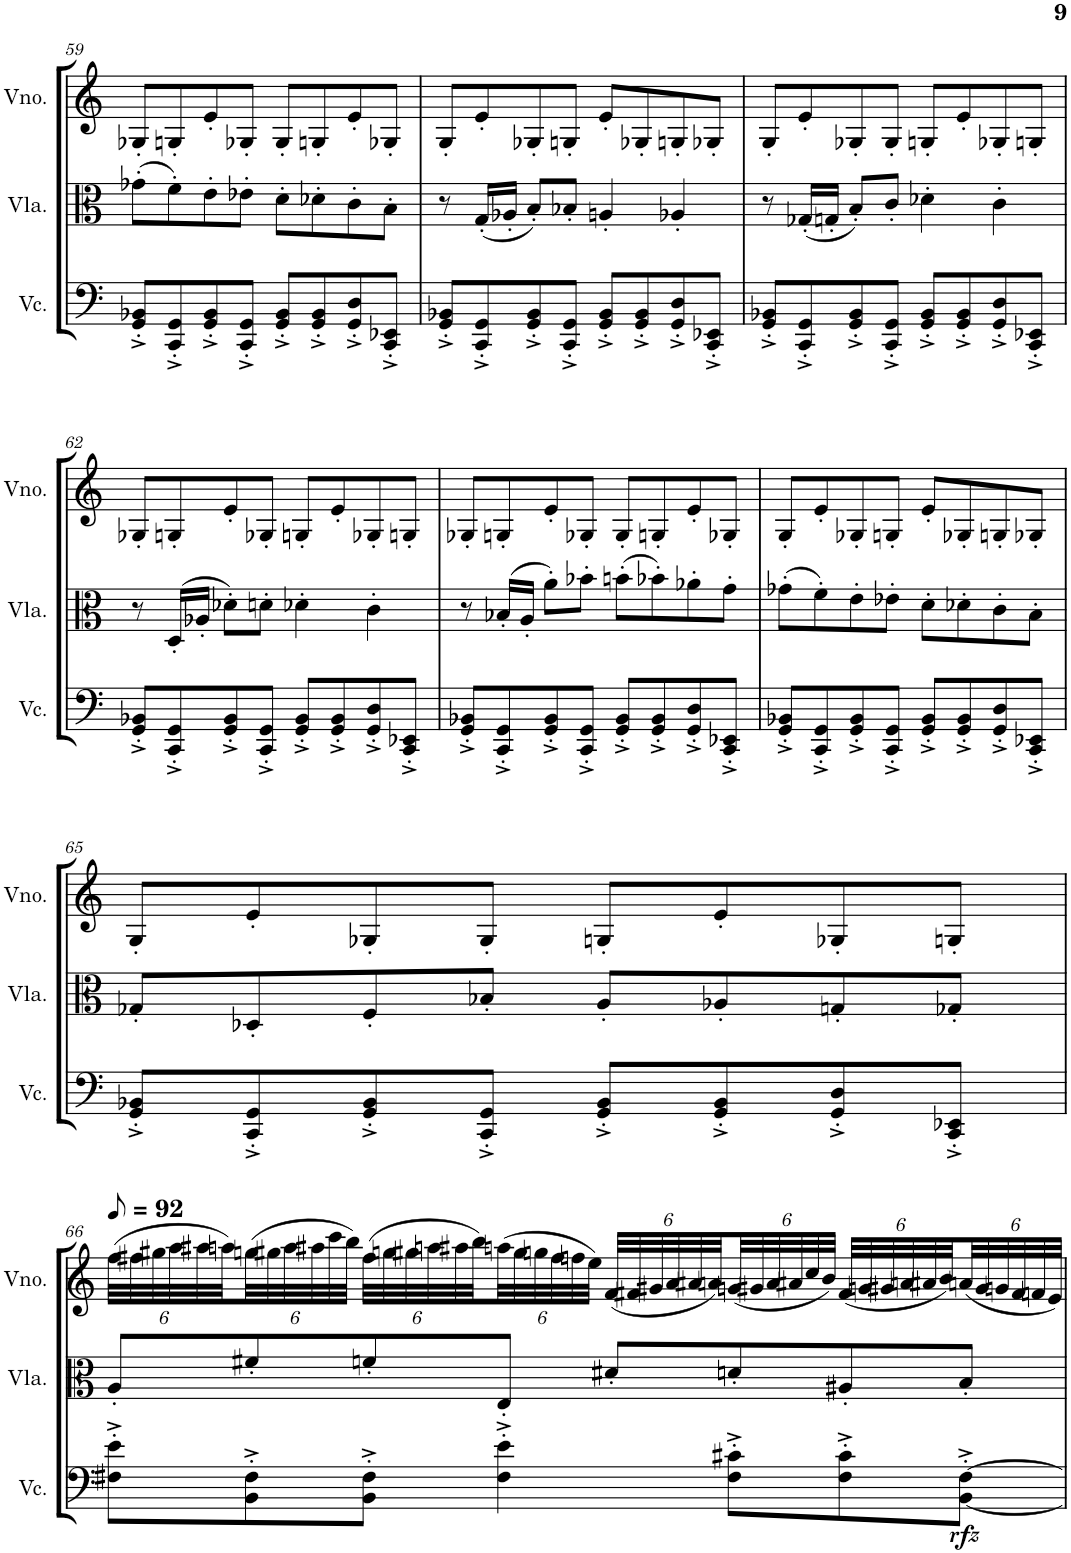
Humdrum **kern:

**kern	**dynam	**kern	**kern
*part3	*part3	*part2	*part1
*staff3	*staff3	*staff2	*staff1
*I"Violoncelo	*	*I"Viola	*I"Violino
*I'Vc.	*	*I'Vla.	*I'Vno.
!!LO:PB:g=z
*clefF4	*	*clefC3	*clefG2
*k[]	*	*k[]	*k[]
*M4/4	*	*M4/4	*M4/4
=59	=59	=59	=59
8GG/'^ 8BB-X/'^L	.	(8g-X'\L	8G-X'/L
8CC/'^ 8GG/'^	.	8f'\)	8Gn'/
8GG/'^ 8BB-/'^	.	8e'\	8e'/
8CC/'^ 8GG/'^J	.	8e-X'\J	8G-X'/J
8GG/'^ 8BB-/'^L	.	8d'\L	8G-'/L
8GG/'^ 8BB-/'^	.	8d-X'\	8Gn'/
8GG/'^ 8D/'^	.	8c'\	8e'/
8CC/'^ 8EE-X/'^J	.	8B'\J	8G-X'/J
=60	=60	=60	=60
8GG/'^ 8BB-X/'^L	.	8r	8G'/L
8CC/'^ 8GG/'^	.	(16G'/LL	8e'/
.	.	16A-X'/JJ	.
8GG/'^ 8BB-/'^	.	8B'/L)	8G-X'/
8CC/'^ 8GG/'^J	.	8B-X'/J	8Gn'/J
8GG/'^ 8BB-/'^L	.	4An'/	8e'/L
8GG/'^ 8BB-/'^	.	.	8G-X'/
8GG/'^ 8D/'^	.	4A-X'/	8Gn'/
8CC/'^ 8EE-X/'^J	.	.	8G-X'/J
=61	=61	=61	=61
8GG/'^ 8BB-X/'^L	.	8r	8G'/L
8CC/'^ 8GG/'^	.	(16G-X'/LL	8e'/
.	.	16Gn'/JJ	.
8GG/'^ 8BB-/'^	.	8B'/L)	8G-X'/
8CC/'^ 8GG/'^J	.	8c'/J	8G-'/J
8GG/'^ 8BB-/'^L	.	4d-X'\	8Gn'/L
8GG/'^ 8BB-/'^	.	.	8e'/
8GG/'^ 8D/'^	.	4c'\	8G-X'/
8CC/'^ 8EE-X/'^J	.	.	8Gn'/J
!!LO:LB:g=z
=62	=62	=62	=62
8GG/'^ 8BB-X/'^L	.	8r	8G-X'/L
8CC/'^ 8GG/'^	.	(16D'/LL	8Gn'/
.	.	16A-X'/JJ	.
8GG/'^ 8BB-/'^	.	8d-X'\L)	8e'/
8CC/'^ 8GG/'^J	.	8dn'\J	8G-X'/J
8GG/'^ 8BB-/'^L	.	4d-X'\	8Gn'/L
8GG/'^ 8BB-/'^	.	.	8e'/
8GG/'^ 8D/'^	.	4c'\	8G-X'/
8CC/'^ 8EE-X/'^J	.	.	8Gn'/J
=63	=63	=63	=63
8GG/'^ 8BB-X/'^L	.	8r	8G-X'/L
8CC/'^ 8GG/'^	.	(16B-X'/LL	8Gn'/
.	.	16A'/JJ	.
8GG/'^ 8BB-/'^	.	8a'\L)	8e'/
8CC/'^ 8GG/'^J	.	8b-X'\J	8G-X'/J
8GG/'^ 8BB-/'^L	.	(8bn'\L	8G-'/L
8GG/'^ 8BB-/'^	.	8b-X'\)	8Gn'/
8GG/'^ 8D/'^	.	8a-X'\	8e'/
8CC/'^ 8EE-X/'^J	.	8g'\J	8G-X'/J
=64	=64	=64	=64
8GG/'^ 8BB-X/'^L	.	(8g-X'\L	8G'/L
8CC/'^ 8GG/'^	.	8f'\)	8e'/
8GG/'^ 8BB-/'^	.	8e'\	8G-X'/
8CC/'^ 8GG/'^J	.	8e-X'\J	8Gn'/J
8GG/'^ 8BB-/'^L	.	8d'\L	8e'/L
8GG/'^ 8BB-/'^	.	8d-X'\	8G-X'/
8GG/'^ 8D/'^	.	8c'\	8Gn'/
8CC/'^ 8EE-X/'^J	.	8B'\J	8G-X'/J
!!LO:LB:g=z
=65	=65	=65	=65
8GG/'^ 8BB-X/'^L	.	8G-X'/L	8G'/L
8CC/'^ 8GG/'^	.	8D-X'/	8e'/
8GG/'^ 8BB-/'^	.	8F'/	8G-X'/
8CC/'^ 8GG/'^J	.	8B-X'/J	8G-'/J
8GG/'^ 8BB-/'^L	.	8A'/L	8Gn'/L
8GG/'^ 8BB-/'^	.	8A-X'/	8e'/
8GG/'^ 8D/'^	.	8Gn'/	8G-X'/
8CC/'^ 8EE-X/'^J	.	8G-X'/J	8Gn'/J
!!LO:LB:g=z
=66	=66	=66	=66
*	*	*	*Xbrackettup
*	*	*	*MM46
8F#X\'^ 8e\'^L	.	8A'/L	(48ff\LLL
.	.	.	48ff#X\
.	.	.	48gg#X\
.	.	.	48aa\
.	.	.	48aa#X\
.	.	.	48aan\)
8BB\'^ 8F#\'^	.	8f#X'/	(48ggn\
.	.	.	48gg#X\
.	.	.	48aa\
.	.	.	48aa#X\
.	.	.	48ccc\
.	.	.	48bb\JJJ)
8BB\'^ 8F#\'^J	.	8fn'/	(48ff#\LLL
.	.	.	48ggn\
.	.	.	48gg#X\
.	.	.	48aan\
.	.	.	48aa#X\
.	.	.	48bb\)
4F#\'^ 4e\'^	.	8E'/J	(48aan\
.	.	.	48gg#\
.	.	.	48ggn\
.	.	.	48ff#\
.	.	.	48ffn\
.	.	.	48ee\JJJ)
.	.	8d#X'/L	(48f/LLL
.	.	.	48f#X/
.	.	.	48g#X/
.	.	.	48a/
.	.	.	48a#X/
.	.	.	48an/)
8F#\'^ 8c#X\'^L	.	8dn'/	(48gn/
.	.	.	48g#X/
.	.	.	48a/
.	.	.	48a#X/
.	.	.	48cc/
.	.	.	48b/JJJ)
8F#\'^ 8c#\'^	.	8A#X'/	(48f#/LLL
.	.	.	48gn/
.	.	.	48g#X/
.	.	.	48an/
.	.	.	48a#X/
.	.	.	48b/)
!	!LO:DY:b	!	!
[8BB\'^ [8F#\'^J	rfz	8B'/J	(48an/
.	.	.	48g#/
.	.	.	48gn/
.	.	.	48f#/
.	.	.	48fn/
.	.	.	48e/JJJ)
=	=	=	=
*-	*-	*-	*-
